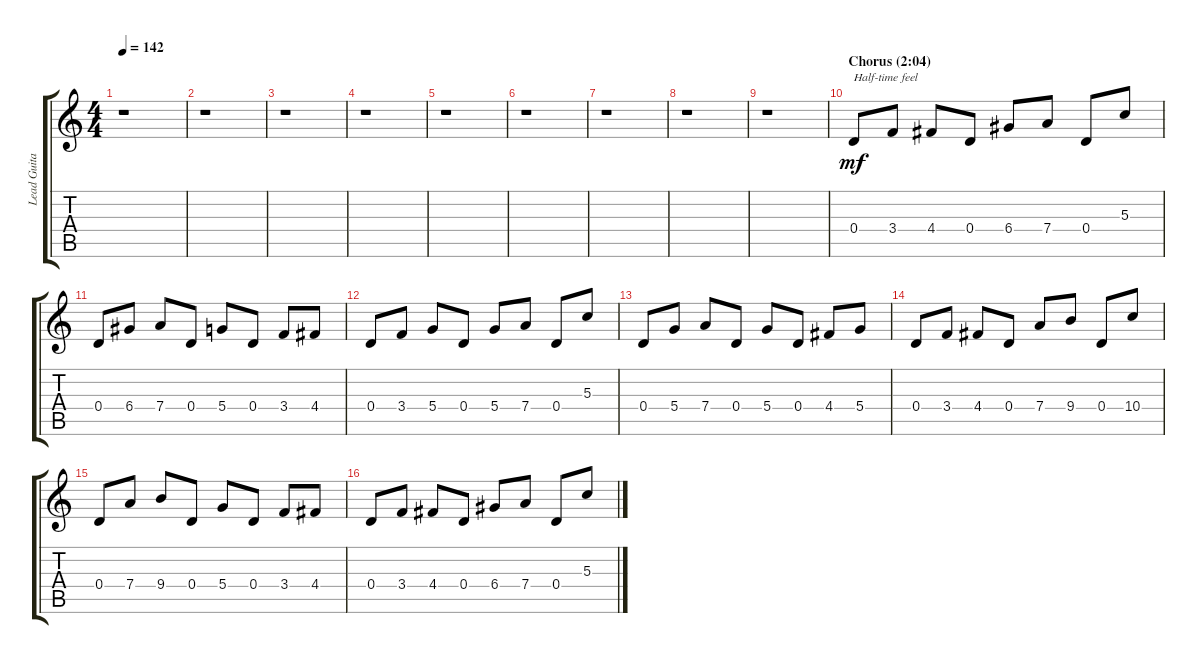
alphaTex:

\track ("Lead Guitar (Slash)  " "Lead Guita") {instrument overdrivenguitar}
\staff {score tabs}
\tuning (E4 B3 G3 D3 A2 E2) {hide}
\ts (4 4)
\tempo 142
\clef g2
\ks c
r.1{dy mf} |
r.1 |
r.1 |
r.1 |
r.1 |
r.1 |
r.1 |
r.1 |
r.1 |
\section ("" "Chorus (2:04)")
0.4.8{txt "Half-time feel"} 3.4.8 4.4.8 0.4.8 6.4.8 7.4.8 0.4.8 5.3.8 |
0.4.8 6.4.8 7.4.8 0.4.8 5.4.8 0.4.8 3.4.8 4.4.8 |
0.4.8 3.4.8 5.4.8 0.4.8 5.4.8 7.4.8 0.4.8 5.3.8 |
0.4.8 5.4.8 7.4.8 0.4.8 5.4.8 0.4.8 4.4.8 5.4.8 |
0.4.8 3.4.8 4.4.8 0.4.8 7.4.8 9.4.8 0.4.8 10.4.8 |
0.4.8 7.4.8 9.4.8 0.4.8 5.4.8 0.4.8 3.4.8 4.4.8 |
0.4.8 3.4.8 4.4.8 0.4.8 6.4.8 7.4.8 0.4.8 5.3.8
